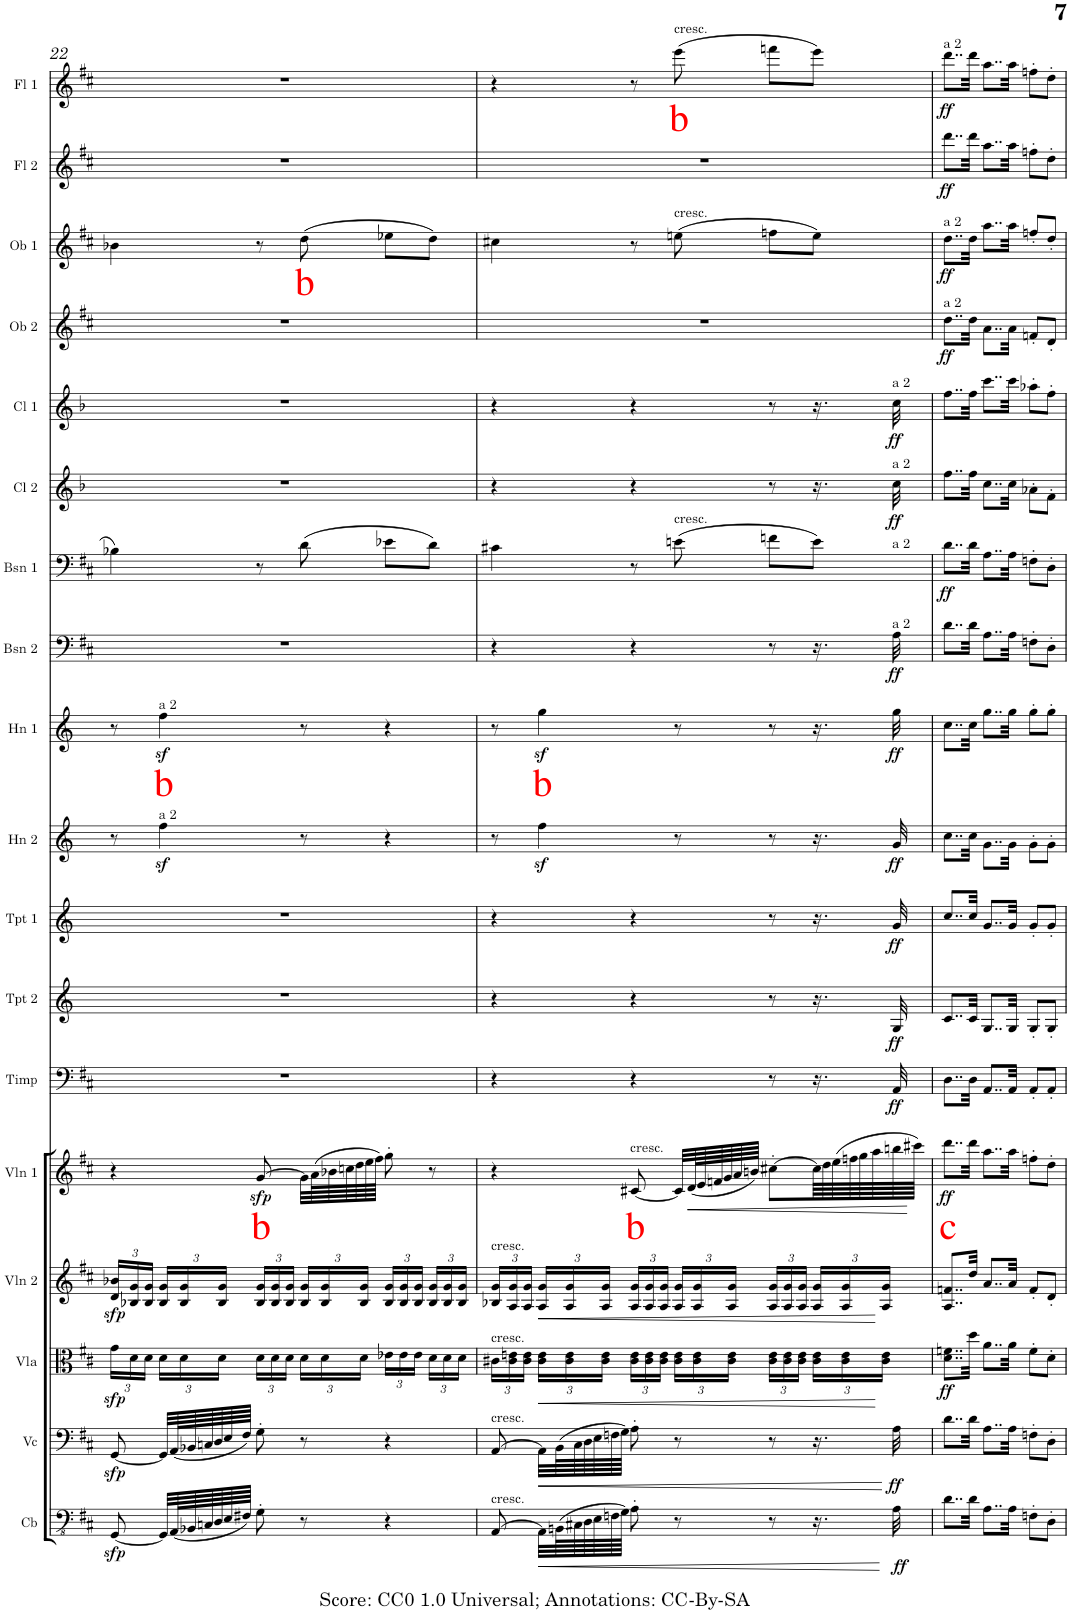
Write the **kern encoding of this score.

**kern	**dynam	**kern	**dynam	**kern	**dynam	**kern	**dynam	**kern	**text	**dynam	**kern	**dynam	**kern	**dynam	**kern	**dynam	**kern	**dynam	**kern	**text	**dynam	**kern	**dynam	**kern	**dynam	**kern	**dynam	**kern	**dynam	**kern	**dynam	**kern	**text	**dynam	**kern	**dynam	**kern	**text	**dynam
*part18	*part18	*part17	*part17	*part16	*part16	*part15	*part15	*part14	*part14	*part14	*part13	*part13	*part12	*part12	*part11	*part11	*part10	*part10	*part9	*part9	*part9	*part8	*part8	*part7	*part7	*part6	*part6	*part5	*part5	*part4	*part4	*part3	*part3	*part3	*part2	*part2	*part1	*part1	*part1
*staff18	*staff18	*staff17	*staff17	*staff16	*staff16	*staff15	*staff15	*staff14	*staff14	*staff14	*staff13	*staff13	*staff12	*staff12	*staff11	*staff11	*staff10	*staff10	*staff9	*staff9	*staff9	*staff8	*staff8	*staff7	*staff7	*staff6	*staff6	*staff5	*staff5	*staff4	*staff4	*staff3	*staff3	*staff3	*staff2	*staff2	*staff1	*staff1	*staff1
*I"Contrabass	*	*I"Violoncello	*	*I"Viola	*	*I"Violin 2	*	*I"Violin 1	*	*	*I"Timpani	*	*I"D Trumpet 2	*	*I"D Trumpet 1	*	*I"D Horn 2	*	*I"D Horn 1	*	*	*I"Bassoon 2	*	*I"Bassoon 1	*	*I"A Clarinet 2	*	*I"A Clarinet 1	*	*I"Oboe 2	*	*I"Oboe 1	*	*	*I"Flute 2	*	*I"Flute 1	*	*
*I'Cb	*	*I'Vc	*	*I'Vla	*	*I'Vln 2	*	*I'Vln 1	*	*	*I'Timp	*	*I'Tpt 2	*	*I'Tpt 1	*	*I'Hn 2	*	*I'Hn 1	*	*	*I'Bsn 2	*	*I'Bsn 1	*	*I'Cl 2	*	*I'Cl 1	*	*I'Ob 2	*	*I'Ob 1	*	*	*I'Fl 2	*	*I'Fl 1	*	*
!!LO:PB:g=z
*clefFv4	*	*clefF4	*	*clefC3	*	*clefG2	*	*clefG2	*	*	*clefF4	*	*clefG2	*	*clefG2	*	*clefG2	*	*clefG2	*	*	*clefF4	*	*clefF4	*	*clefG2	*	*clefG2	*	*clefG2	*	*clefG2	*	*	*clefG2	*	*clefG2	*	*
*	*	*	*	*	*	*	*	*	*	*	*	*	*Trd-1c-2	*	*Trd-1c-2	*	*Trd6c10	*	*Trd6c10	*	*	*	*	*	*	*Trd2c3	*	*Trd2c3	*	*	*	*	*	*	*	*	*	*	*
*k[f#c#]	*	*k[f#c#]	*	*k[f#c#]	*	*k[f#c#]	*	*k[f#c#]	*	*	*k[f#c#]	*	*k[]	*	*k[]	*	*k[]	*	*k[]	*	*	*k[f#c#]	*	*k[f#c#]	*	*k[b-]	*	*k[b-]	*	*k[f#c#]	*	*k[f#c#]	*	*	*k[f#c#]	*	*k[f#c#]	*	*
*M3/4	*	*M3/4	*	*M3/4	*	*M3/4	*	*M3/4	*	*	*M3/4	*	*M3/4	*	*M3/4	*	*M3/4	*	*M3/4	*	*	*M3/4	*	*M3/4	*	*M3/4	*	*M3/4	*	*M3/4	*	*M3/4	*	*	*M3/4	*	*M3/4	*	*
*	*	*	*	*Xbrackettup	*	*Xbrackettup	*	*	*	*	*	*	*	*	*	*	*	*	*	*	*	*	*	*	*	*	*	*	*	*	*	*	*	*	*	*	*	*	*
=22	=22	=22	=22	=22	=22	=22	=22	=22	=22	=22	=22	=22	=22	=22	=22	=22	=22	=22	=22	=22	=22	=22	=22	=22	=22	=22	=22	=22	=22	=22	=22	=22	=22	=22	=22	=22	=22	=22	=22
!	!LO:DY:b	!	!LO:DY:b	!	!LO:DY:b	!	!LO:DY:b	!	!	!	!	!	!	!	!	!	!	!	!	!	!	!	!	!	!	!	!	!	!	!	!	!	!	!	!	!	!	!	!
[8GGG/	sfp	[8GG/	sfp	24g\LL	sfp	24d/ 24b-X/LL	sfp	4r	.	.	2.r	.	2.r	.	2.r	.	8r	.	8r	.	.	2.r	.	4B-X\	.	2.r	.	2.r	.	2.r	.	4b-X\	.	.	2.r	.	2.r	.	.
.	.	.	.	24d\	.	24B-X/ 24g/	.	.	.	.	.	.	.	.	.	.	.	.	.	.	.	.	.	.	.	.	.	.	.	.	.	.	.	.	.	.	.	.	.
.	.	.	.	24d\JJ	.	24B-/ 24g/JJ	.	.	.	.	.	.	.	.	.	.	.	.	.	.	.	.	.	.	.	.	.	.	.	.	.	.	.	.	.	.	.	.	.
!	!	!	!	!	!	!	!	!	!	!	!	!	!	!	!	!	!	!	!LO:TX:a:t=a 2	!	!	!	!	!	!	!	!	!	!	!	!	!	!	!	!	!	!	!	!
!	!	!	!	!	!	!	!	!	!	!	!	!	!	!	!	!	!LO:TX:a:t=a 2	!	!	!	!	!	!	!	!	!	!	!	!	!	!	!	!	!	!	!	!	!	!
!	!	!	!	!	!	!	!	!	!	!	!	!	!	!	!	!	!	!	!	!LO:LY:b:color=#FF0000	!	!	!	!	!	!	!	!	!	!	!	!	!	!	!	!	!	!	!
32GGG/LLL]	.	32GG/LLL]	.	24d\LL	.	24B-/ 24g/LL	.	.	.	.	.	.	.	.	.	.	4ffz<\	.	4ffz<\	b	.	.	.	.	.	.	.	.	.	.	.	.	.	.	.	.	.	.	.
(64AAA/L	.	(64AA/L	.	.	.	.	.	.	.	.	.	.	.	.	.	.	.	.	.	.	.	.	.	.	.	.	.	.	.	.	.	.	.	.	.	.	.	.	.
.	.	.	.	24d\	.	24B-/ 24g/	.	.	.	.	.	.	.	.	.	.	.	.	.	.	.	.	.	.	.	.	.	.	.	.	.	.	.	.	.	.	.	.	.
64BBB-X/	.	64BB-X/	.	.	.	.	.	.	.	.	.	.	.	.	.	.	.	.	.	.	.	.	.	.	.	.	.	.	.	.	.	.	.	.	.	.	.	.	.
64CCn/	.	64Cn/	.	.	.	.	.	.	.	.	.	.	.	.	.	.	.	.	.	.	.	.	.	.	.	.	.	.	.	.	.	.	.	.	.	.	.	.	.
64DD/	.	64D/	.	.	.	.	.	.	.	.	.	.	.	.	.	.	.	.	.	.	.	.	.	.	.	.	.	.	.	.	.	.	.	.	.	.	.	.	.
.	.	.	.	24d\JJ	.	24B-/ 24g/JJ	.	.	.	.	.	.	.	.	.	.	.	.	.	.	.	.	.	.	.	.	.	.	.	.	.	.	.	.	.	.	.	.	.
64EE/	.	64E/	.	.	.	.	.	.	.	.	.	.	.	.	.	.	.	.	.	.	.	.	.	.	.	.	.	.	.	.	.	.	.	.	.	.	.	.	.
64FF#X/JJJJ)	.	64F#/JJJJ)	.	.	.	.	.	.	.	.	.	.	.	.	.	.	.	.	.	.	.	.	.	.	.	.	.	.	.	.	.	.	.	.	.	.	.	.	.
!	!	!	!	!	!	!	!	!	!LO:LY:b:color=#FF0000	!LO:DY:b	!	!	!	!	!	!	!	!	!	!	!	!	!	!	!	!	!	!	!	!	!	!	!	!	!	!	!	!	!
8GG'\	.	8G'\	.	24d\LL	.	24B-/ 24g/LL	.	[8g/	b	sfp	.	.	.	.	.	.	.	.	.	.	.	.	.	8r	.	.	.	.	.	.	.	8r	.	.	.	.	.	.	.
.	.	.	.	24d\	.	24B-/ 24g/	.	.	.	.	.	.	.	.	.	.	.	.	.	.	.	.	.	.	.	.	.	.	.	.	.	.	.	.	.	.	.	.	.
.	.	.	.	24d\JJ	.	24B-/ 24g/JJ	.	.	.	.	.	.	.	.	.	.	.	.	.	.	.	.	.	.	.	.	.	.	.	.	.	.	.	.	.	.	.	.	.
!	!	!	!	!	!	!	!	!	!	!	!	!	!	!	!	!	!	!	!	!	!	!	!	!	!	!	!	!	!	!	!	!	!LO:LY:b:color=#FF0000	!	!	!	!	!	!
8r	.	8r	.	24d\LL	.	24B-/ 24g/LL	.	32g\LLL]	.	.	.	.	.	.	.	.	8r	.	8r	.	.	.	.	(8d\	.	.	.	.	.	.	.	(8dd\	b	.	.	.	.	.	.
.	.	.	.	.	.	.	.	(64a\L	.	.	.	.	.	.	.	.	.	.	.	.	.	.	.	.	.	.	.	.	.	.	.	.	.	.	.	.	.	.	.
.	.	.	.	24d\	.	24B-/ 24g/	.	.	.	.	.	.	.	.	.	.	.	.	.	.	.	.	.	.	.	.	.	.	.	.	.	.	.	.	.	.	.	.	.
.	.	.	.	.	.	.	.	64b-X\	.	.	.	.	.	.	.	.	.	.	.	.	.	.	.	.	.	.	.	.	.	.	.	.	.	.	.	.	.	.	.
.	.	.	.	.	.	.	.	64ccn\	.	.	.	.	.	.	.	.	.	.	.	.	.	.	.	.	.	.	.	.	.	.	.	.	.	.	.	.	.	.	.
.	.	.	.	.	.	.	.	64dd\	.	.	.	.	.	.	.	.	.	.	.	.	.	.	.	.	.	.	.	.	.	.	.	.	.	.	.	.	.	.	.
.	.	.	.	24d\JJ	.	24B-/ 24g/JJ	.	.	.	.	.	.	.	.	.	.	.	.	.	.	.	.	.	.	.	.	.	.	.	.	.	.	.	.	.	.	.	.	.
.	.	.	.	.	.	.	.	64ee\	.	.	.	.	.	.	.	.	.	.	.	.	.	.	.	.	.	.	.	.	.	.	.	.	.	.	.	.	.	.	.
.	.	.	.	.	.	.	.	64ff#\JJJJ)	.	.	.	.	.	.	.	.	.	.	.	.	.	.	.	.	.	.	.	.	.	.	.	.	.	.	.	.	.	.	.
4r	.	4r	.	24e-X\LL	.	24B-/ 24g/LL	.	8gg'\	.	.	.	.	.	.	.	.	4r	.	4r	.	.	.	.	8e-X\L	.	.	.	.	.	.	.	8ee-X\L	.	.	.	.	.	.	.
.	.	.	.	24e-\	.	24B-/ 24g/	.	.	.	.	.	.	.	.	.	.	.	.	.	.	.	.	.	.	.	.	.	.	.	.	.	.	.	.	.	.	.	.	.
.	.	.	.	24e-\JJ	.	24B-/ 24g/JJ	.	.	.	.	.	.	.	.	.	.	.	.	.	.	.	.	.	.	.	.	.	.	.	.	.	.	.	.	.	.	.	.	.
.	.	.	.	24d\LL	.	24B-/ 24g/LL	.	8r	.	.	.	.	.	.	.	.	.	.	.	.	.	.	.	8d\J)	.	.	.	.	.	.	.	8dd\J)	.	.	.	.	.	.	.
.	.	.	.	24d\	.	24B-/ 24g/	.	.	.	.	.	.	.	.	.	.	.	.	.	.	.	.	.	.	.	.	.	.	.	.	.	.	.	.	.	.	.	.	.
.	.	.	.	24d\JJ	.	24B-/ 24g/JJ	.	.	.	.	.	.	.	.	.	.	.	.	.	.	.	.	.	.	.	.	.	.	.	.	.	.	.	.	.	.	.	.	.
=23	=23	=23	=23	=23	=23	=23	=23	=23	=23	=23	=23	=23	=23	=23	=23	=23	=23	=23	=23	=23	=23	=23	=23	=23	=23	=23	=23	=23	=23	=23	=23	=23	=23	=23	=23	=23	=23	=23	=23
!	!	!	!	!	!	!LO:TX:a:t=cresc.	!	!	!	!	!	!	!	!	!	!	!	!	!	!	!	!	!	!	!	!	!	!	!	!	!	!	!	!	!	!	!	!	!
!	!	!	!	!LO:TX:a:t=cresc.	!	!	!	!	!	!	!	!	!	!	!	!	!	!	!	!	!	!	!	!	!	!	!	!	!	!	!	!	!	!	!	!	!	!	!
!	!	!LO:TX:a:t=cresc.	!	!	!	!	!	!	!	!	!	!	!	!	!	!	!	!	!	!	!	!	!	!	!	!	!	!	!	!	!	!	!	!	!	!	!	!	!
!LO:TX:a:t=cresc.	!	!	!	!	!	!	!	!	!	!	!	!	!	!	!	!	!	!	!	!	!	!	!	!	!	!	!	!	!	!	!	!	!	!	!	!	!	!	!
*	*	*	*	*	*	*	*	*	*	*	*	*	*	*	*	*	*	*	*	*	*	*	*	*^	*	*	*	*	*	*	*	*	*	*	*	*	*	*	*
[8AAA/	.	[8AA/	.	24c#X\LL	.	24B-X/ 24g/LL	.	4r	.	.	4r	.	4r	.	4r	.	8r	.	8r	.	.	4r	.	4c#X\	2ryy	.	4r	.	4r	.	2.r	.	4cc#X\	.	.	2.r	.	4r	.	.
.	.	.	.	24c#\ 24en\	.	24A/ 24g/	.	.	.	.	.	.	.	.	.	.	.	.	.	.	.	.	.	.	.	.	.	.	.	.	.	.	.	.	.	.	.	.	.	.
.	.	.	.	24c#\ 24e\JJ	.	24A/ 24g/JJ	.	.	.	.	.	.	.	.	.	.	.	.	.	.	.	.	.	.	.	.	.	.	.	.	.	.	.	.	.	.	.	.	.	.
!	!LO:HP:b	!	!LO:HP:b	!	!LO:HP:b	!	!LO:HP:b	!	!	!	!	!	!	!	!	!	!	!	!	!LO:LY:b:color=#FF0000	!	!	!	!	!	!	!	!	!	!	!	!	!	!	!	!	!	!	!	!
32AAA\LLL]	<	32AA\LLL]	<	24c#\ 24e\LL	<	24A/ 24g/LL	<	.	.	.	.	.	.	.	.	.	4ffz<\	.	4ggz<\	b	.	.	.	.	.	.	.	.	.	.	.	.	.	.	.	.	.	.	.	.
(64BBBn\L	.	(64BB\L	.	.	.	.	.	.	.	.	.	.	.	.	.	.	.	.	.	.	.	.	.	.	.	.	.	.	.	.	.	.	.	.	.	.	.	.	.	.
.	.	.	.	24c#\ 24e\	.	24A/ 24g/	.	.	.	.	.	.	.	.	.	.	.	.	.	.	.	.	.	.	.	.	.	.	.	.	.	.	.	.	.	.	.	.	.	.
64CC#X\	.	64C#\	.	.	.	.	.	.	.	.	.	.	.	.	.	.	.	.	.	.	.	.	.	.	.	.	.	.	.	.	.	.	.	.	.	.	.	.	.	.
64DD\	.	64D\	.	.	.	.	.	.	.	.	.	.	.	.	.	.	.	.	.	.	.	.	.	.	.	.	.	.	.	.	.	.	.	.	.	.	.	.	.	.
64EE\	.	64E\	.	.	.	.	.	.	.	.	.	.	.	.	.	.	.	.	.	.	.	.	.	.	.	.	.	.	.	.	.	.	.	.	.	.	.	.	.	.
.	.	.	.	24c#\ 24e\JJ	.	24A/ 24g/JJ	.	.	.	.	.	.	.	.	.	.	.	.	.	.	.	.	.	.	.	.	.	.	.	.	.	.	.	.	.	.	.	.	.	.
64FFn\	.	64Fn\	.	.	.	.	.	.	.	.	.	.	.	.	.	.	.	.	.	.	.	.	.	.	.	.	.	.	.	.	.	.	.	.	.	.	.	.	.	.
64GG\JJJJ)	.	64G\JJJJ)	.	.	.	.	.	.	.	.	.	.	.	.	.	.	.	.	.	.	.	.	.	.	.	.	.	.	.	.	.	.	.	.	.	.	.	.	.	.
!	!	!	!	!	!	!	!	!LO:TX:a:t=cresc.	!	!	!	!	!	!	!	!	!	!	!	!	!	!	!	!	!	!	!	!	!	!	!	!	!	!	!	!	!	!	!	!
!	!	!	!	!	!	!	!	!	!LO:LY:b:color=#FF0000	!	!	!	!	!	!	!	!	!	!	!	!	!	!	!	!	!	!	!	!	!	!	!	!	!	!	!	!	!	!	!
8AA'\	.	8A'\	.	24c#\ 24e\LL	.	24A/ 24g/LL	.	[8c#X/	b	.	4r	.	4r	.	4r	.	.	.	.	.	.	4r	.	8r	.	.	4r	.	4r	.	.	.	8r	.	.	.	.	8r	.	.
.	.	.	.	24c#\ 24e\	.	24A/ 24g/	.	.	.	.	.	.	.	.	.	.	.	.	.	.	.	.	.	.	.	.	.	.	.	.	.	.	.	.	.	.	.	.	.	.
.	.	.	.	24c#\ 24e\JJ	.	24A/ 24g/JJ	.	.	.	.	.	.	.	.	.	.	.	.	.	.	.	.	.	.	.	.	.	.	.	.	.	.	.	.	.	.	.	.	.	.
!	!	!	!	!	!	!	!	!	!	!	!	!	!	!	!	!	!	!	!	!	!	!	!	!	!	!	!	!	!	!	!	!	!	!	!	!	!	!LO:TX:a:t=cresc.	!	!
!	!	!	!	!	!	!	!	!	!	!	!	!	!	!	!	!	!	!	!	!	!	!	!	!	!	!	!	!	!	!	!	!	!LO:TX:a:t=cresc.	!	!	!	!	!	!	!
!	!	!	!	!	!	!	!	!	!	!	!	!	!	!	!	!	!	!	!	!	!	!	!	!LO:TX:a:t=cresc.	!	!	!	!	!	!	!	!	!	!	!	!	!	!	!	!
!	!	!	!	!	!	!	!	!	!	!	!	!	!	!	!	!	!	!	!	!	!	!	!	!	!	!	!	!	!	!	!	!	!	!	!	!	!	!	!LO:LY:b:color=#FF0000	!
8r	.	8r	.	24c#\ 24e\LL	.	24A/ 24g/LL	.	32c#/LLL]	.	.	.	.	.	.	.	.	8r	.	8r	.	.	.	.	(8en\	.	.	.	.	.	.	.	.	(8een\	.	.	.	.	(8eee\	b	.
!	!	!	!	!	!	!	!	!	!	!LO:HP:b	!	!	!	!	!	!	!	!	!	!	!	!	!	!	!	!	!	!	!	!	!	!	!	!	!	!	!	!	!	!
.	.	.	.	.	.	.	.	(64d/L	.	<	.	.	.	.	.	.	.	.	.	.	.	.	.	.	.	.	.	.	.	.	.	.	.	.	.	.	.	.	.	.
.	.	.	.	24c#\ 24e\	.	24A/ 24g/	.	.	.	.	.	.	.	.	.	.	.	.	.	.	.	.	.	.	.	.	.	.	.	.	.	.	.	.	.	.	.	.	.	.
.	.	.	.	.	.	.	.	64e/	.	.	.	.	.	.	.	.	.	.	.	.	.	.	.	.	.	.	.	.	.	.	.	.	.	.	.	.	.	.	.	.
.	.	.	.	.	.	.	.	64fn/	.	.	.	.	.	.	.	.	.	.	.	.	.	.	.	.	.	.	.	.	.	.	.	.	.	.	.	.	.	.	.	.
.	.	.	.	.	.	.	.	64g/	.	.	.	.	.	.	.	.	.	.	.	.	.	.	.	.	.	.	.	.	.	.	.	.	.	.	.	.	.	.	.	.
.	.	.	.	24c#\ 24e\JJ	.	24A/ 24g/JJ	.	.	.	.	.	.	.	.	.	.	.	.	.	.	.	.	.	.	.	.	.	.	.	.	.	.	.	.	.	.	.	.	.	.
.	.	.	.	.	.	.	.	64a/	.	.	.	.	.	.	.	.	.	.	.	.	.	.	.	.	.	.	.	.	.	.	.	.	.	.	.	.	.	.	.	.
.	.	.	.	.	.	.	.	64bn/JJJJ)	.	.	.	.	.	.	.	.	.	.	.	.	.	.	.	.	.	.	.	.	.	.	.	.	.	.	.	.	.	.	.	.
8r	.	8r	.	24c#\ 24e\LL	.	24A/ 24g/LL	.	[8cc#X'\L	.	.	8r	.	8r	.	8r	.	8r	.	8r	.	.	8r	.	8fn\L	8..ryy	.	8r	.	8r	.	.	.	8ffn\L	.	.	.	.	8fffn\L	.	.
.	.	.	.	24c#\ 24e\	.	24A/ 24g/	.	.	.	.	.	.	.	.	.	.	.	.	.	.	.	.	.	.	.	.	.	.	.	.	.	.	.	.	.	.	.	.	.	.
.	.	.	.	24c#\ 24e\JJ	.	24A/ 24g/JJ	.	.	.	.	.	.	.	.	.	.	.	.	.	.	.	.	.	.	.	.	.	.	.	.	.	.	.	.	.	.	.	.	.	.
16.r	.	16.r	.	24c#\ 24e\LL	.	24A/ 24g/LL	.	64cc#\LLL]	.	.	16.r	.	16.r	.	16.r	.	16.r	.	16.r	.	.	16.r	.	8e\J)	.	.	16.r	.	16.r	.	.	.	8ee\J)	.	.	.	.	8eee\J)	.	.
.	.	.	.	.	.	.	.	64dd\	.	.	.	.	.	.	.	.	.	.	.	.	.	.	.	.	.	.	.	.	.	.	.	.	.	.	.	.	.	.	.	.
.	.	.	.	.	.	.	.	(64ee\	.	.	.	.	.	.	.	.	.	.	.	.	.	.	.	.	.	.	.	.	.	.	.	.	.	.	.	.	.	.	.	.
.	.	.	.	24c#\ 24e\	.	24A/ 24g/	.	.	.	.	.	.	.	.	.	.	.	.	.	.	.	.	.	.	.	.	.	.	.	.	.	.	.	.	.	.	.	.	.	.
.	.	.	.	.	.	.	.	64ffn\	.	.	.	.	.	.	.	.	.	.	.	.	.	.	.	.	.	.	.	.	.	.	.	.	.	.	.	.	.	.	.	.
.	.	.	.	.	.	.	.	64gg\	.	.	.	.	.	.	.	.	.	.	.	.	.	.	.	.	.	.	.	.	.	.	.	.	.	.	.	.	.	.	.	.
.	.	.	.	.	.	.	.	64aa\	.	.	.	.	.	.	.	.	.	.	.	.	.	.	.	.	.	.	.	.	.	.	.	.	.	.	.	.	.	.	.	.
.	.	.	.	24c#\ 24e\JJ	[	24A/ 24g/JJ	[	.	.	.	.	.	.	.	.	.	.	.	.	.	.	.	.	.	.	.	.	.	.	.	.	.	.	.	.	.	.	.	.	.
!	!	!	!	!	!	!	!	!	!	!	!	!	!	!	!	!	!	!	!	!	!	!	!	!	!	!	!	!	!LO:TX:a:t=a 2	!	!	!	!	!	!	!	!	!	!	!
!	!	!	!	!	!	!	!	!	!	!	!	!	!	!	!	!	!	!	!	!	!	!	!	!	!	!	!LO:TX:a:t=a 2	!	!	!	!	!	!	!	!	!	!	!	!	!
!	!	!	!	!	!	!	!	!	!	!	!	!	!	!	!	!	!	!	!	!	!	!	!	!	!LO:TX:a:t=a 2	!	!	!	!	!	!	!	!	!	!	!	!	!	!	!
!	!	!	!	!	!	!	!	!	!	!	!	!	!	!	!	!	!	!	!	!	!	!LO:TX:a:t=a 2	!	!	!	!	!	!	!	!	!	!	!	!	!	!	!	!	!	!
!	!LO:DY:n=1:b	!	!LO:DY:n=1:b	!	!	!	!	!	!	!	!	!LO:DY:b	!	!LO:DY:b	!	!LO:DY:b	!	!LO:DY:b	!	!	!LO:DY:b	!	!LO:DY:b	!	!	!	!	!LO:DY:b	!	!LO:DY:b	!	!	!	!	!	!	!	!	!	!
32AA\	[ ff	32A\	[ ff	.	.	.	.	64bbn\	.	.	32AA/	ff	32G/	ff	32g/	ff	32g/	ff	32gg\	.	ff	32A\	ff	.	32ryy	.	32cc\	ff	32cc\	ff	.	.	.	.	.	.	.	.	.	.
.	.	.	.	.	.	.	.	64ccc#X\JJJJ)	.	[	.	.	.	.	.	.	.	.	.	.	.	.	.	.	.	.	.	.	.	.	.	.	.	.	.	.	.	.	.	.
=24	=24	=24	=24	=24	=24	=24	=24	=24	=24	=24	=24	=24	=24	=24	=24	=24	=24	=24	=24	=24	=24	=24	=24	=24	=24	=24	=24	=24	=24	=24	=24	=24	=24	=24	=24	=24	=24	=24	=24	=24
!	!	!	!	!	!	!	!	!	!	!	!	!	!	!	!	!	!	!	!	!	!	!	!	!	!	!	!	!	!	!	!	!	!	!	!	!	!	!LO:TX:a:t=a 2	!	!
!	!	!	!	!	!	!	!	!	!	!	!	!	!	!	!	!	!	!	!	!	!	!	!	!	!	!	!	!	!	!	!	!	!LO:TX:a:t=a 2	!	!	!	!	!	!	!
!	!	!	!	!	!	!	!	!	!	!	!	!	!	!	!	!	!	!	!	!	!	!	!	!	!	!	!	!	!	!	!LO:TX:a:t=a 2	!	!	!	!	!	!	!	!	!
!	!	!	!	!	!LO:DY:b	!	!	!	!LO:LY:b:color=#FF0000	!LO:DY:b	!	!	!	!	!	!	!	!	!	!	!	!	!	!	!	!LO:DY:b	!	!	!	!	!	!LO:DY:b	!	!	!LO:DY:b	!	!LO:DY:b	!	!	!LO:DY:b
*	*	*	*	*	*	*	*	*	*	*	*	*	*	*	*	*	*	*	*	*	*	*	*	*v	*v	*	*	*	*	*	*	*	*	*	*	*	*	*	*	*
8..D\L	.	8..d\L	.	8..d\ 8..fn\L	ff	8..A/ 8..fn/L	.	8..ddd\L	c	ff	8..D\L	.	8..c/L	.	8..cc/L	.	8..cc\L	.	8..cc\L	.	.	8..d\L	.	8..d\L	ff	8..ff\L	.	8..ff\L	.	8..dd\L	ff	8..dd\L	.	ff	8..ddd\L	ff	8..ddd\L	.	ff
32D\Jkk	.	32d\Jkk	.	32dd\Jkk	.	32dd/Jkk	.	32ddd\Jkk	.	.	32D\Jkk	.	32c/Jkk	.	32cc/Jkk	.	32cc\Jkk	.	32cc\Jkk	.	.	32d\Jkk	.	32d\Jkk	.	32ff\Jkk	.	32ff\Jkk	.	32dd\Jkk	.	32dd\Jkk	.	.	32ddd\Jkk	.	32ddd\Jkk	.	.
8..AA\L	.	8..A\L	.	8..a\L	.	8..a/L	.	8..aa\L	.	.	8..AA/L	.	8..G/L	.	8..g/L	.	8..g\L	.	8..gg\L	.	.	8..A\L	.	8..A\L	.	8..cc\L	.	8..ccc\L	.	8..a\L	.	8..aa\L	.	.	8..aa\L	.	8..aa\L	.	.
32AA\Jkk	.	32A\Jkk	.	32a\Jkk	.	32a/Jkk	.	32aa\Jkk	.	.	32AA/Jkk	.	32G/Jkk	.	32g/Jkk	.	32g\Jkk	.	32gg\Jkk	.	.	32A\Jkk	.	32A\Jkk	.	32cc\Jkk	.	32ccc\Jkk	.	32a\Jkk	.	32aa\Jkk	.	.	32aa\Jkk	.	32aa\Jkk	.	.
8FFn'\L	.	8Fn'\L	.	8f'\L	.	8f'/L	.	8ffn'\L	.	.	8AA'/L	.	8G'/L	.	8g'/L	.	8g'\L	.	8gg'\L	.	.	8Fn'\L	.	8Fn'\L	.	8a-X'\L	.	8aa-X'\L	.	8fn'/L	.	8ffn'/L	.	.	8ffn'\L	.	8ffn'\L	.	.
8DD'\J	.	8D'\J	.	8d'\J	.	8d'/J	.	8dd'\J	.	.	8AA'/J	.	8G'/J	.	8g'/J	.	8g'\J	.	8gg'\J	.	.	8D'\J	.	8D'\J	.	8f'\J	.	8ff'\J	.	8d'/J	.	8dd'/J	.	.	8dd'\J	.	8dd'\J	.	.
=	=	=	=	=	=	=	=	=	=	=	=	=	=	=	=	=	=	=	=	=	=	=	=	=	=	=	=	=	=	=	=	=	=	=	=	=	=	=	=
*-	*-	*-	*-	*-	*-	*-	*-	*-	*-	*-	*-	*-	*-	*-	*-	*-	*-	*-	*-	*-	*-	*-	*-	*-	*-	*-	*-	*-	*-	*-	*-	*-	*-	*-	*-	*-	*-	*-	*-
